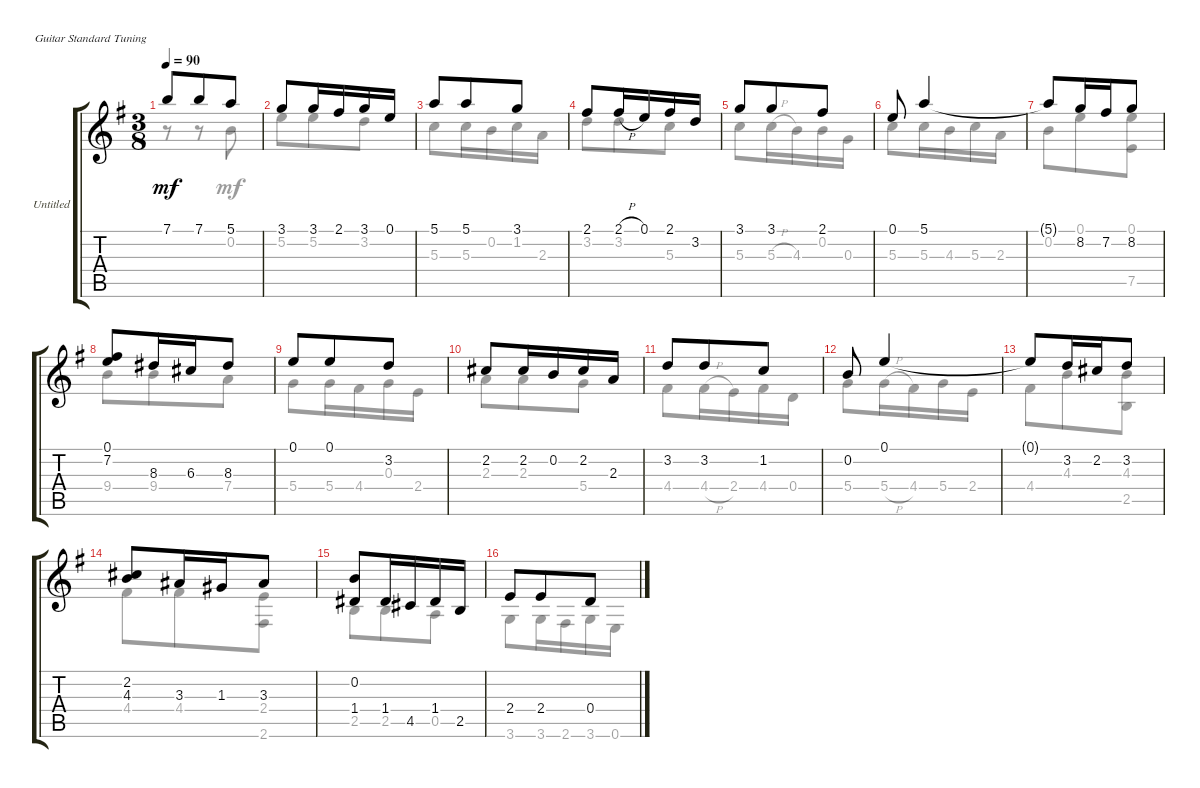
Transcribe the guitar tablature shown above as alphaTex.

\bracketExtendMode groupsimilarinstruments
\firstSystemTrackNameOrientation horizontal
\otherSystemsTrackNameOrientation horizontal
\track ("Untitled" "Untitled") {instrument acousticguitarnylon}
\staff {score tabs}
\tuning (E4 B3 G3 D3 A2 E2)
\voice
\ts (3 8)
\tempo 90
\clef g2
\ks eminor
7.1.8{dy mf} 7.1.8 5.1.8 |
3.1.8 3.1.16 2.1.16 3.1.16 0.1.16 |
5.1.8 5.1.8 3.1.8 |
2.1.8 2.1{h}.16 0.1.16 2.1.16 3.2.16 |
3.1.8 3.1.8 2.1.8 |
0.1.8 5.1.4 |
5.1{t}.8 8.2.16 7.2.16 8.2.8 |
(7.2 0.1).8 8.3.16 6.3.16 8.3.8 |
0.1.8 0.1.8 3.2.8 |
2.2.8 2.2.16 0.2.16 2.2.16 2.3.16 |
3.2.8 3.2.8 1.2.8 |
0.2.8 0.1.4 |
0.1{t}.8 3.2.16 2.2.16 3.2.8 |
(2.2 4.3).8 3.3.16 1.3.16 3.3.8 |
(0.2 1.4).8 1.4.16 4.5.16 1.4.16 2.5.16 |
2.4.8 2.4.8 0.4.8
\voice
\clef g2
\ottava regular
\simile none
\ks eminor
r.8{dy mf} r.8 0.2.8 |
5.2.8 5.2.8 3.2.8 |
5.3.8 5.3.16 0.2.16 1.2.16 2.3.16 |
3.2.8 3.2.8 5.3.8 |
5.3.8 5.3{h}.16 4.3.16 0.2.16 0.3.16 |
5.3.8 5.3.16 4.3.16 5.3.16 2.3.16 |
0.2.8 0.1.8 (0.1 7.5).8 |
9.4.8 9.4.8 7.4.8 |
5.4.8 5.4.16 4.4.16 0.3.16 2.4.16 |
2.3.8 2.3.8 5.4.8 |
4.4.8 4.4{h}.16 2.4.16 4.4.16 0.4.16 |
5.4.8 5.4{h}.16 4.4.16 5.4.16 2.4.16 |
4.4.8 4.3.8 (4.3 2.5).8 |
4.4.8 4.4.8 (2.4 2.6).8 |
2.5.8 2.5.8 0.5.8 |
3.6.8 3.6.16 2.6.16 3.6.16 0.6.16
